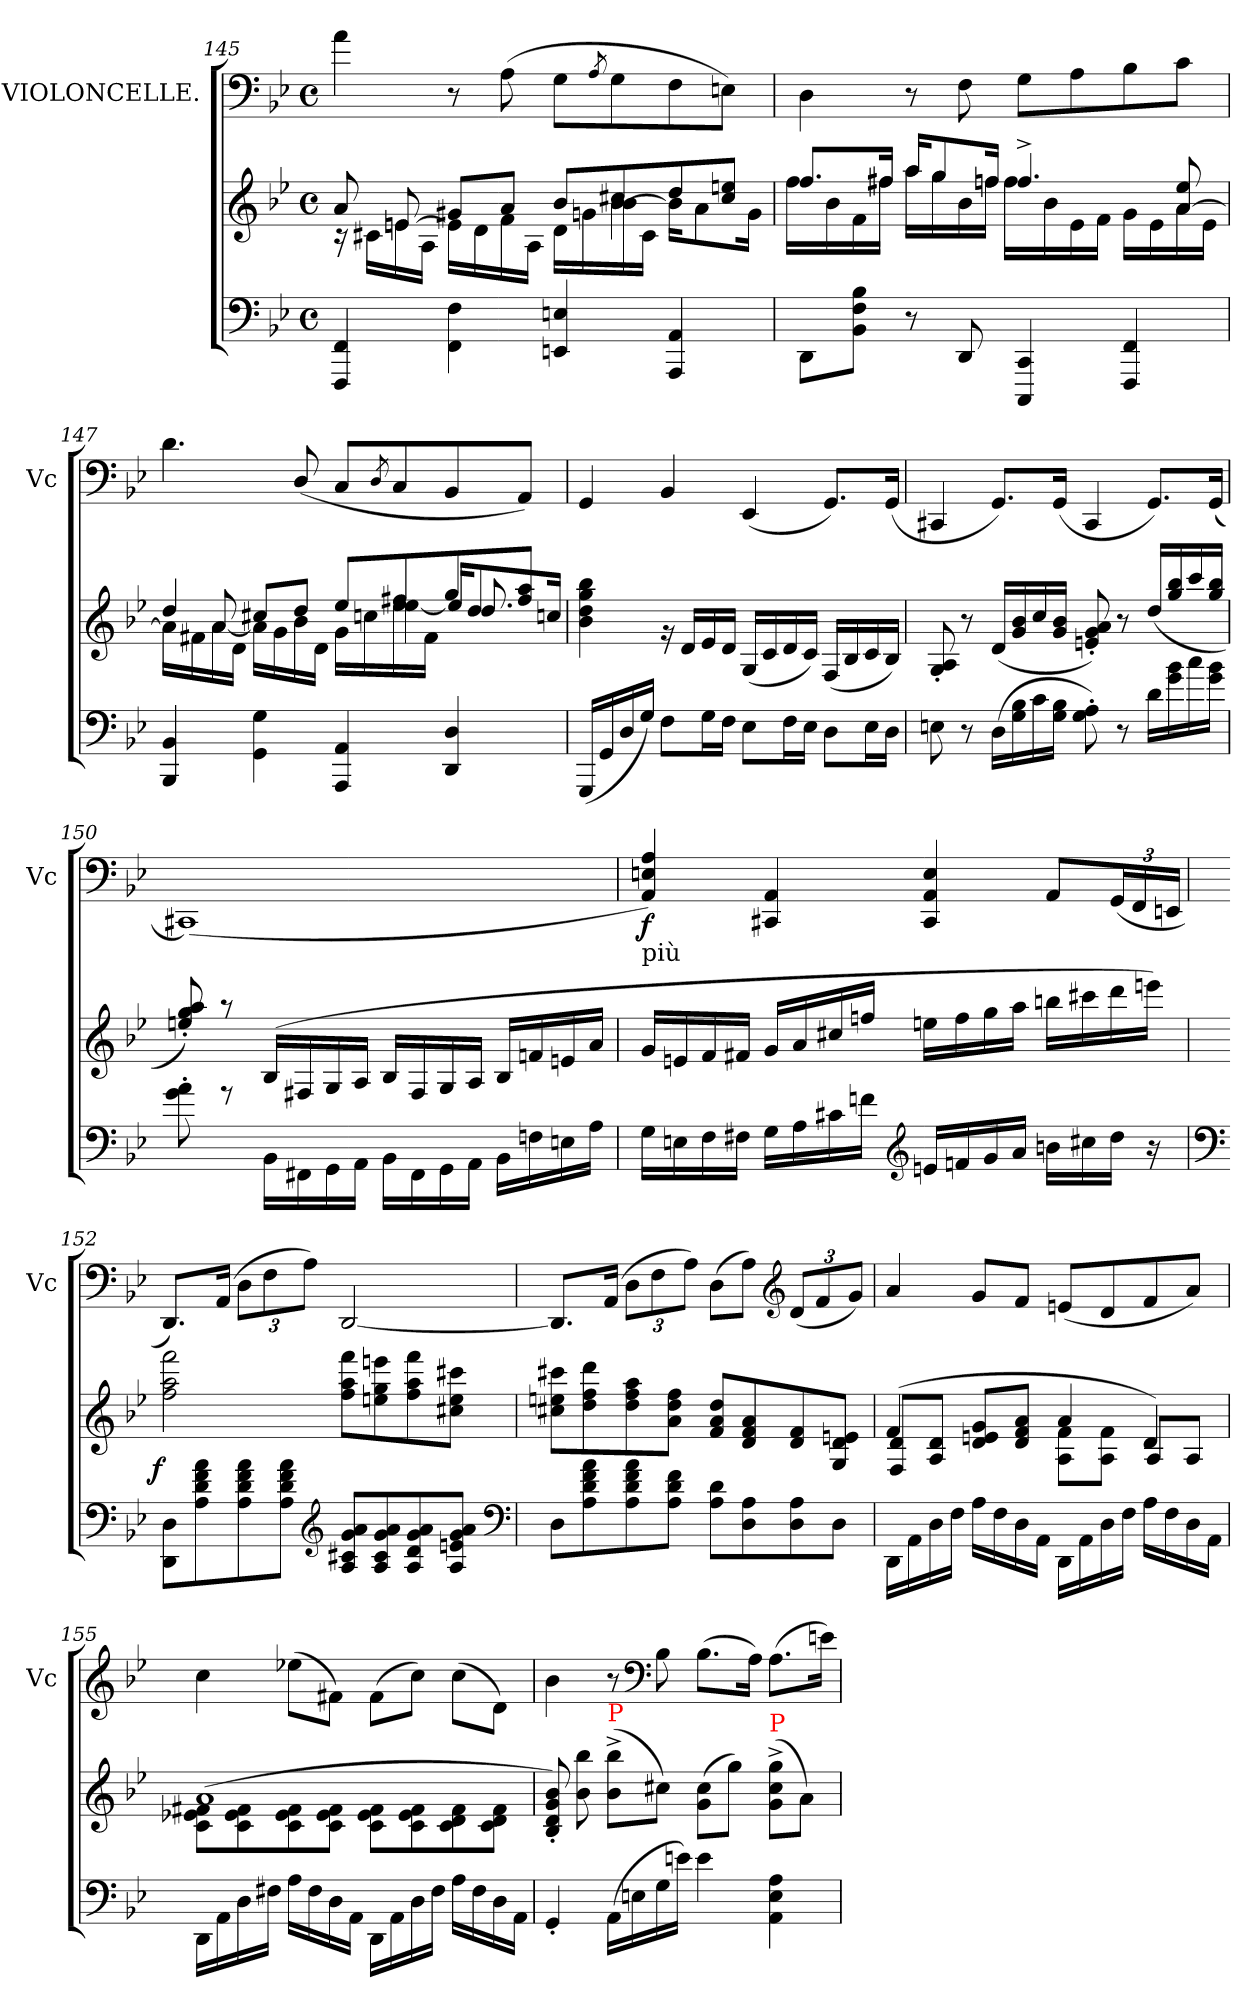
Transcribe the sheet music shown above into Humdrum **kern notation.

**kern	**kern	**dynam	**kern	**dynam
*part2	*part2	*part2	*part1	*part1
*staff3	*staff2	*staff2/3	*staff1	*staff1
*	*	*	*I"VIOLONCELLE.	*
*	*	*	*I'Vc	*
*clefF4	*clefG2	*	*clefF4	*
*k[b-e-]	*k[b-e-]	*	*k[b-e-]	*
*M4/4	*M4/4	*	*M4/4	*
*met(c)	*met(c)	*	*met(c)	*
=145	=145	=145	=145	=145
!	!LO:N:vis=4	!	!	!
*	*^	*	*	*
*	*	*^	*	*	*
4FF 4FFF	8a/	16rc	2ryy	.	4a!	.
.	.	16c#X\LL	.	.	.	.
.	[8en	16en\	.	.	.	.
.	.	16A\JJ	.	.	.	.
4F\ 4FF\	8g#X/L	16e\LL]	.	.	8r	.
.	.	16d\	.	.	.	.
.	8a/J	16f\	.	.	(>8A!	.
.	.	16A\JJ	.	.	.	.
4En/ 4EEn/	8b-/L	16d\LL	8ryy	.	8G!\L	.
.	.	16gn\	.	.	.	.
.	.	.	.	.	8qA!/	.
!	!	!	!LO:N:vis=4	!	!	!
.	8cc#X/	16b-\	[8b-\	.	8G!	.
.	.	16c#\JJ	.	.	.	.
4AA 4AAA	8dd/	16b-\KL]	4ryy	.	8F!	.
.	.	8a\	.	.	.	.
.	8een/ 8cc#/J	.	.	.	8En!J)	.
.	.	16g\Jk	.	.	.	.
*	*	*v	*v	*	*	*
=146	=146	=146	=146	=146	=146
8DD\L	8.ffL	16ffLL	.	4D!	.
.	.	16b-\	.	.	.
8B- 8F 8BB-J	.	16f	.	.	.
.	16ff#X/Jk	16ff#XJJ	.	.	.
8r	16aaKL	16aaLL	.	8r	.
.	8gg/	16gg	.	.	.
8DD	.	16b-\	.	8F!	.
.	16ffnJk	16ffnJJ	.	.	.
4CC 4CCC	4.ff^>/	16ffLL	.	8G!\L	.
.	.	16b-	.	.	.
.	.	16e-\	.	8A!	.
.	.	16fJJ	.	.	.
4FF 4FFF	.	16gLL	.	8B-!	.
.	.	16e-\	.	.	.
.	8ee-/ [8a/	16a	.	8c!J	.
.	.	16e-JJ	.	.	.
=147	=147	=147	=147	=147	=147
*	*	*^	*	*	*
4BB- 4BBB-	4dd/	8ryy	16aLL]	.	4.d!	.
.	.	.	16f#X\	.	.	.
.	.	[8a/	16a	.	.	.
.	.	.	16dJJ	.	.	.
4G\ 4GG\	8cc#X/L	4ryy	16aLL]	.	.	.
.	.	.	16g	.	.	.
.	8dd/J	.	16b-	.	(<8D!/	.
.	.	.	16d\JJ	.	.	.
4AA 4AAA	8ee-L	8ryy	16g\LL	.	8C!L	.
.	.	.	16ccn	.	.	.
.	.	.	.	.	8qD!/	.
!	!	!LO:N:vis=4	!	!	!	!
.	8ff#X/	[8ee-\	16ee-	.	8C!	.
.	.	.	16f#JJ	.	.	.
4D 4DD	8gg	16ryy	16ee-KL]	.	8BB-!	.
.	.	8.dd/	8dd	.	.	.
.	8aa 8ff#J	.	.	.	8AA!J)	.
.	.	.	16ccnJk	.	.	.
*	*v	*v	*v	*	*	*
=148	=148	=148	=148	=148
(<16GGGLL	4bb- 4gg 4dd 4b-	.	4GG!	.
16GG	.	.	.	.
16D	.	.	.	.
16GJJ)	.	.	.	.
8FL	16rg	.	4BB-!	.
.	16dLL	.	.	.
16GL	16e-	.	.	.
16FJJ	(>16dJJ	.	.	.
8E-\L	(>16G/LL	.	(<4EE-!	.
.	16c	.	.	.
16FL	16d	.	.	.
16E-JJ	16cJJ)	.	.	.
8D\L	(>16F/LL	.	8.GG!L)	.
.	16B-/	.	.	.
16E-\L	16c/	.	.	.
16D\JJ	16B-/JJ)	.	(<16GG!Jk	.
=149	=149	=149	=149	=149
8En\	8A'>/ 8G'>/	.	4CC#X!	.
8r	8r	.	.	.
(>16DLL	(<16dLL	.	8.GG!L)	.
16B- 16G	16b- 16g	.	.	.
16c	16cc	.	.	.
16B- 16GJJ	16b- 16gJJ	.	(<16GG!Jk	.
8A'> 8G'>)	8a'< 8g'< 8en'<)	.	4CC#!	.
8r	8r	.	.	.
16d\LL	(>16dd/LL	.	8.GG!L)	.
16b-\ 16g\	16bb-/ 16gg/	.	.	.
16cc\	16ccc/	.	.	.
16b-\ 16g\JJ	16bb-/ 16gg/JJ	.	(<16GG!Jk	.
=150	=150	=150	=150	=150
8a'<\ 8g'<\	8aa'>/ 8gg'>/ 8een'>/)	.	(<1CC#X!)	.
8rg	8raa	.	.	.
16BB-\LL	(>16B-/LL	.	.	.
16FF#X\	16F#X/	.	.	.
16GG\	16G/	.	.	.
16AA\JJ	16A/JJ	.	.	.
16BB-\LL	16B-/LL	.	.	.
16FF#\	16F#/	.	.	.
16GG\	16G/	.	.	.
16AA\JJ	16A/JJ	.	.	.
16BB-\LL	16B-/LL	.	.	.
16Fn	16fn	.	.	.
16En	16en	.	.	.
16AJJ	16aJJ	.	.	.
=151	=151	=151	=151	=151
!	!	!	!LO:TX:b:t=più	!
16GLL	16gLL	.	4A!/ 4En!/ 4AA!/)	f
16En	16en	.	.	.
16F	16f	.	.	.
16F#XJJ	16f#XJJ	.	.	.
16GLL	16gLL	.	4AA! 4CC#X!	.
16A	16a	.	.	.
16c#X	16cc#X/	.	.	.
16fn\JJ	16ffn/JJ	.	.	.
*clefG2	*	*	*	*
16enLL	16eenLL	.	4E! 4AA! 4CC#!	.
16fn	16ff	.	.	.
16g	16gg	.	.	.
16aJJ	16aaJJ	.	.	.
16bnLL	16bbnLL	.	8AA!L	.
16cc#X	16ccc#X	.	.	.
*	*	*	*Xbrackettup	*
16ddJJ	16ddd	.	(<24GG!L	.
.	.	.	24FF!	.
16r	16eeenJJ)	.	.	.
.	.	.	24EEn!JJ	.
=152	=152	=152	=152	=152
*clefF4	*	*	*	*
!	!	!LO:DY:rj	!	!
8D/ 8DD/L	2fff 2aa 2ff	f	8.DD!L)	.
8a\ 8f\ 8d\ 8A\	.	.	.	.
.	.	.	(>16AA!Jk	.
8a\ 8f\ 8d\ 8A\	.	.	12D!\L	.
.	.	.	12F!	.
8a\ 8f\ 8d\ 8A\J	.	.	.	.
.	.	.	12A!J)	.
*clefG2	*	*	*	*
8a 8g 8c#X 8AL	8fff 8aa 8ffL	.	[2DD!	.
8a/ 8g/ 8c#/ 8A/	8eeen 8gg 8een	.	.	.
8a 8g 8d 8A	8fff 8aa 8ff	.	.	.
8a 8g 8en 8AJ	8ccc#X 8ee 8cc#XJ	.	.	.
*clefF4	*	*	*	*
=153	=153	=153	=153	=153
8DL	8ccc#X 8een 8cc#XL	.	8.DD!L]	.
8a 8f 8d 8A	8ddd 8ff 8dd	.	.	.
.	.	.	(>16AA!Jk	.
8a 8f 8d 8A	8aa 8ff 8dd	.	12D!L	.
.	.	.	12F!\	.
8f 8d 8AJ	8ff 8dd 8aJ	.	.	.
.	.	.	12A!J)	.
8d 8AL	8dd 8a 8fL	.	(>8D!\L	.
8A 8D	8a 8f 8d	.	8A!J)	.
*	*	*	*clefG2	*
8A 8D	8f 8d	.	(<12d!L	.
.	.	.	12f!	.
8D\J	8en/ 8d/ 8G/J	.	.	.
.	.	.	12g!J)	.
=154	=154	=154	=154	=154
*	*^	*	*	*
16DD\LL	(>4f	8d/ 8F/L	.	4a!	.
16AA\	.	.	.	.	.
16D\	.	8d/ 8A/J	.	.	.
16F\JJ	.	.	.	.	.
16ALL	8g 8en 8dL	8ryy	.	8g!L	.
16F	.	.	.	.	.
16D	8a 8f 8dJ	8ryy	.	8f!J	.
16AAJJ	.	.	.	.	.
16DDLL	4a	8f 8AL	.	(<8en!L	.
16AA\	.	.	.	.	.
16D	.	8f 8AJ	.	8d!	.
16FJJ	.	.	.	.	.
16A\LL	4d)	8A/L	.	8f!	.
16F\	.	.	.	.	.
16D\	.	8A/J	.	8a!J)	.
16AA\JJ	.	.	.	.	.
=155	=155	=155	=155	=155	=155
16DD\LL	(>1a	8f#X 8e-X 8cL	.	4cc!	.
16AA	.	.	.	.	.
16D	.	8f# 8e- 8c	.	.	.
16F#XJJ	.	.	.	.	.
16ALL	.	8f# 8e- 8c	.	(>8ee-X!\L	.
16F#	.	.	.	.	.
16D	.	8f# 8e- 8cJ	.	8f#X!J)	.
16AAJJ	.	.	.	.	.
16DD\LL	.	8f# 8e- 8cL	.	(>8f#!\L	.
16AA	.	.	.	.	.
16D	.	8f# 8e- 8c	.	8cc!J)	.
16F#JJ	.	.	.	.	.
16ALL	.	8f# 8d 8c	.	(>8cc!\L	.
16F#	.	.	.	.	.
16D	.	8f# 8d 8cJ	.	8d!J)	.
16AAJJ	.	.	.	.	.
*	*v	*v	*	*	*
=156	=156	=156	=156	=156
4GG'<	8b-'< 8g'< 8d'< 8B-'<)	.	4b-!	.
.	8bb- 8b-	.	.	.
!	!LO:TX:a:color=red:t=P	!	!	!
(>16AALL	(>8bb-^< 8b-^<L	.	8r	.
16En	.	.	.	.
*	*	*	*clefF4	*
16G	8cc#XJ)	.	8B-!	.
16enJJ)	.	.	.	.
4e	(>8cc# 8gL	.	(>8.B-!\L	.
.	8ggJ)	.	.	.
.	.	.	16A!Jk)	.
!	!LO:TX:a:color=red:t=P	!	!	!
4A 4E 4AA	(>8gg^< 8cc#^< 8g^<L	.	(>8.A!\L	.
.	8aJ)	.	.	.
.	.	.	16en!Jk)	.
=	=	=	=	=
*-	*-	*-	*-	*-
